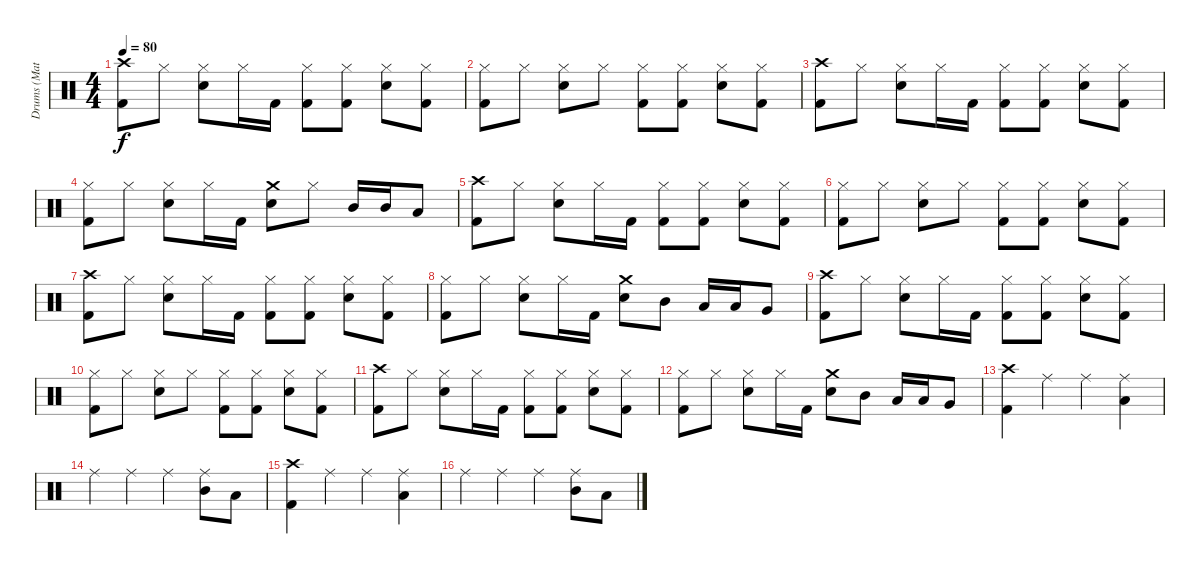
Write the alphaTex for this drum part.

\track ("Drums (Matt)" "Drums (Mat") {instrument percussion}
\staff {score}
\articulation defaults
\ts (4 4)
\tempo 80
\clef neutral
\ks c
("Crash high (hit)" "Kick (hit) 2").8{dy f} "Hi-Hat (closed)".8 ("Hi-Hat (closed)" "Snare (hit) 2").8 "Hi-Hat (closed)".16 "Kick (hit) 2".16 ("Hi-Hat (closed)" "Kick (hit) 2").8 ("Hi-Hat (closed)" "Kick (hit) 2").8 ("Hi-Hat (closed)" "Snare (hit) 2").8 ("Hi-Hat (closed)" "Kick (hit) 2").8 |
("Hi-Hat (closed)" "Kick (hit) 2").8 "Hi-Hat (closed)".8 ("Hi-Hat (closed)" "Snare (hit) 2").8 "Hi-Hat (closed)".8 ("Hi-Hat (closed)" "Kick (hit) 2").8 ("Hi-Hat (closed)" "Kick (hit) 2").8 ("Hi-Hat (closed)" "Snare (hit) 2").8 ("Hi-Hat (closed)" "Kick (hit) 2").8 |
("Crash high (hit)" "Kick (hit) 2").8 "Hi-Hat (closed)".8 ("Hi-Hat (closed)" "Snare (hit) 2").8 "Hi-Hat (closed)".16 "Kick (hit) 2".16 ("Hi-Hat (closed)" "Kick (hit) 2").8 ("Hi-Hat (closed)" "Kick (hit) 2").8 ("Hi-Hat (closed)" "Snare (hit) 2").8 ("Hi-Hat (closed)" "Kick (hit) 2").8 |
("Hi-Hat (closed)" "Kick (hit) 2").8 "Hi-Hat (closed)".8 ("Hi-Hat (closed)" "Snare (hit) 2").8 "Hi-Hat (closed)".16 "Kick (hit) 2".16 ("Crash medium (hit)" "Snare (hit) 2").8 "Hi-Hat (closed)".8 "Mid Tom (hit)".16 "Mid Tom (hit)".16 "Low Tom (hit)".8 |
("Crash high (hit)" "Kick (hit) 2").8 "Hi-Hat (closed)".8 ("Hi-Hat (closed)" "Snare (hit) 2").8 "Hi-Hat (closed)".16 "Kick (hit) 2".16 ("Hi-Hat (closed)" "Kick (hit) 2").8 ("Hi-Hat (closed)" "Kick (hit) 2").8 ("Hi-Hat (closed)" "Snare (hit) 2").8 ("Hi-Hat (closed)" "Kick (hit) 2").8 |
("Hi-Hat (closed)" "Kick (hit) 2").8 "Hi-Hat (closed)".8 ("Hi-Hat (closed)" "Snare (hit) 2").8 "Hi-Hat (closed)".8 ("Hi-Hat (closed)" "Kick (hit) 2").8 ("Hi-Hat (closed)" "Kick (hit) 2").8 ("Hi-Hat (closed)" "Snare (hit) 2").8 ("Hi-Hat (closed)" "Kick (hit) 2").8 |
("Crash high (hit)" "Kick (hit) 2").8 "Hi-Hat (closed)".8 ("Hi-Hat (closed)" "Snare (hit) 2").8 "Hi-Hat (closed)".16 "Kick (hit) 2".16 ("Hi-Hat (closed)" "Kick (hit) 2").8 ("Hi-Hat (closed)" "Kick (hit) 2").8 ("Hi-Hat (closed)" "Snare (hit) 2").8 ("Hi-Hat (closed)" "Kick (hit) 2").8 |
("Hi-Hat (closed)" "Kick (hit) 2").8 "Hi-Hat (closed)".8 ("Hi-Hat (closed)" "Snare (hit) 2").8 "Hi-Hat (closed)".16 "Kick (hit) 2".16 ("Crash medium (hit)" "Snare (hit) 2").8 "Mid Tom (hit)".8 "Low Tom (hit)".16 "Low Tom (hit)".16 "Very Low Tom (hit)".8 |
("Crash high (hit)" "Kick (hit) 2").8 "Hi-Hat (closed)".8 ("Hi-Hat (closed)" "Snare (hit) 2").8 "Hi-Hat (closed)".16 "Kick (hit) 2".16 ("Hi-Hat (closed)" "Kick (hit) 2").8 ("Hi-Hat (closed)" "Kick (hit) 2").8 ("Hi-Hat (closed)" "Snare (hit) 2").8 ("Hi-Hat (closed)" "Kick (hit) 2").8 |
("Hi-Hat (closed)" "Kick (hit) 2").8 "Hi-Hat (closed)".8 ("Hi-Hat (closed)" "Snare (hit) 2").8 "Hi-Hat (closed)".8 ("Hi-Hat (closed)" "Kick (hit) 2").8 ("Hi-Hat (closed)" "Kick (hit) 2").8 ("Hi-Hat (closed)" "Snare (hit) 2").8 ("Hi-Hat (closed)" "Kick (hit) 2").8 |
("Crash high (hit)" "Kick (hit) 2").8 "Hi-Hat (closed)".8 ("Hi-Hat (closed)" "Snare (hit) 2").8 "Hi-Hat (closed)".16 "Kick (hit) 2".16 ("Hi-Hat (closed)" "Kick (hit) 2").8 ("Hi-Hat (closed)" "Kick (hit) 2").8 ("Hi-Hat (closed)" "Snare (hit) 2").8 ("Hi-Hat (closed)" "Kick (hit) 2").8 |
("Hi-Hat (closed)" "Kick (hit) 2").8 "Hi-Hat (closed)".8 ("Hi-Hat (closed)" "Snare (hit) 2").8 "Hi-Hat (closed)".16 "Kick (hit) 2".16 ("Crash medium (hit)" "Snare (hit) 2").8 "Mid Tom (hit)".8 "Low Tom (hit)".16 "Low Tom (hit)".16 "Very Low Tom (hit)".8 |
("Crash high (hit)" "Kick (hit) 2").4 "Ride (middle)".4 "Ride (middle)".4 ("Ride (middle)" "Low Tom (hit)").4 |
"Ride (middle)".4 "Ride (middle)".4 "Ride (middle)".4 ("Ride (middle)" "Mid Tom (hit)").8 "Low Tom (hit)".8 |
("Crash high (hit)" "Kick (hit) 2").4 "Ride (middle)".4 "Ride (middle)".4 ("Ride (middle)" "Low Tom (hit)").4 |
"Ride (middle)".4 "Ride (middle)".4 "Ride (middle)".4 ("Ride (middle)" "Mid Tom (hit)").8 "Low Tom (hit)".8
